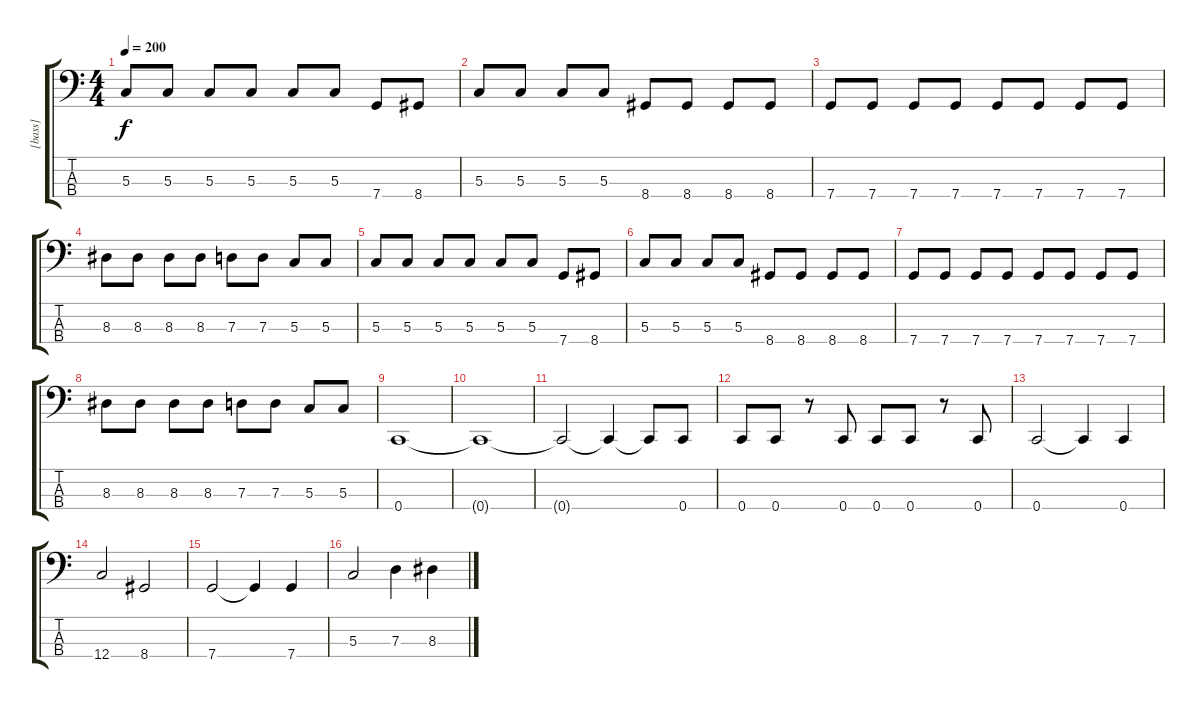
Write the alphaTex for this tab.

\track ("[bass]" "[bass]") {instrument slapbass1}
\staff {score tabs}
\tuning (F2 C2 G1 C1) {hide}
\ts (4 4)
\tempo 200
\clef f4
\ks c
5.3.8{dy f} 5.3.8 5.3.8 5.3.8 5.3.8 5.3.8 7.4.8 8.4.8 |
5.3.8 5.3.8 5.3.8 5.3.8 8.4.8 8.4.8 8.4.8 8.4.8 |
7.4.8 7.4.8 7.4.8 7.4.8 7.4.8 7.4.8 7.4.8 7.4.8 |
8.3.8 8.3.8 8.3.8 8.3.8 7.3.8 7.3.8 5.3.8 5.3.8 |
5.3.8 5.3.8 5.3.8 5.3.8 5.3.8 5.3.8 7.4.8 8.4.8 |
5.3.8 5.3.8 5.3.8 5.3.8 8.4.8 8.4.8 8.4.8 8.4.8 |
7.4.8 7.4.8 7.4.8 7.4.8 7.4.8 7.4.8 7.4.8 7.4.8 |
8.3.8 8.3.8 8.3.8 8.3.8 7.3.8 7.3.8 5.3.8 5.3.8 |
0.4.1 |
0.4{t}.1 |
0.4{t}.2 0.4{t}.4 0.4{t}.8 0.4.8 |
0.4.8 0.4.8 r.8 0.4.8 0.4.8 0.4.8 r.8 0.4.8 |
0.4.2 0.4{t}.4 0.4.4 |
12.4.2 8.4.2 |
7.4.2 7.4{t}.4 7.4.4 |
5.3.2 7.3.4 8.3.4
